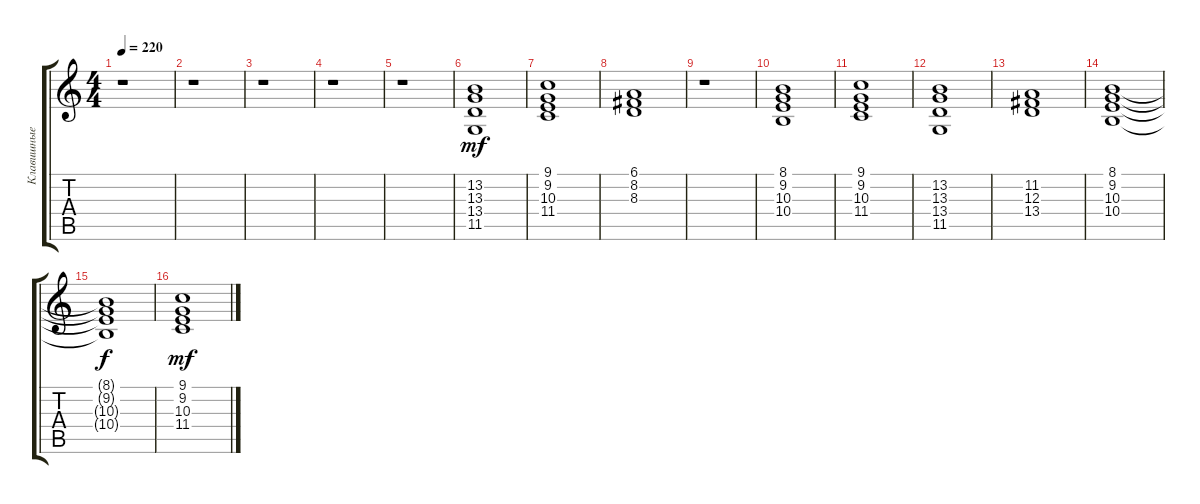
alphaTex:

\track ("Клавишные ( right )" "Клавишные ") {instrument choiraahs}
\staff {score tabs}
\tuning (Eb4 Bb3 Gb3 Db3 Ab2 Eb2) {hide}
\ts (4 4)
\tempo 220
\clef g2
\ks c
r.1{dy mf} |
r.1 |
r.1 |
r.1 |
r.1 |
(13.2 13.3 13.4 11.5).1 |
(9.1 9.2 10.3 11.4).1 |
(6.1 8.2 8.3).1 |
r.1 |
(8.1 9.2 10.3 10.4).1 |
(9.1 9.2 10.3 11.4).1 |
(13.2 13.3 13.4 11.5).1 |
(11.2 12.3 13.4).1 |
(8.1 9.2 10.3 10.4).1 |
(8.1{t} 9.2{t} 10.3{t} 10.4{t}).1{dy f} |
(9.1 9.2 10.3 11.4).1{dy mf}
